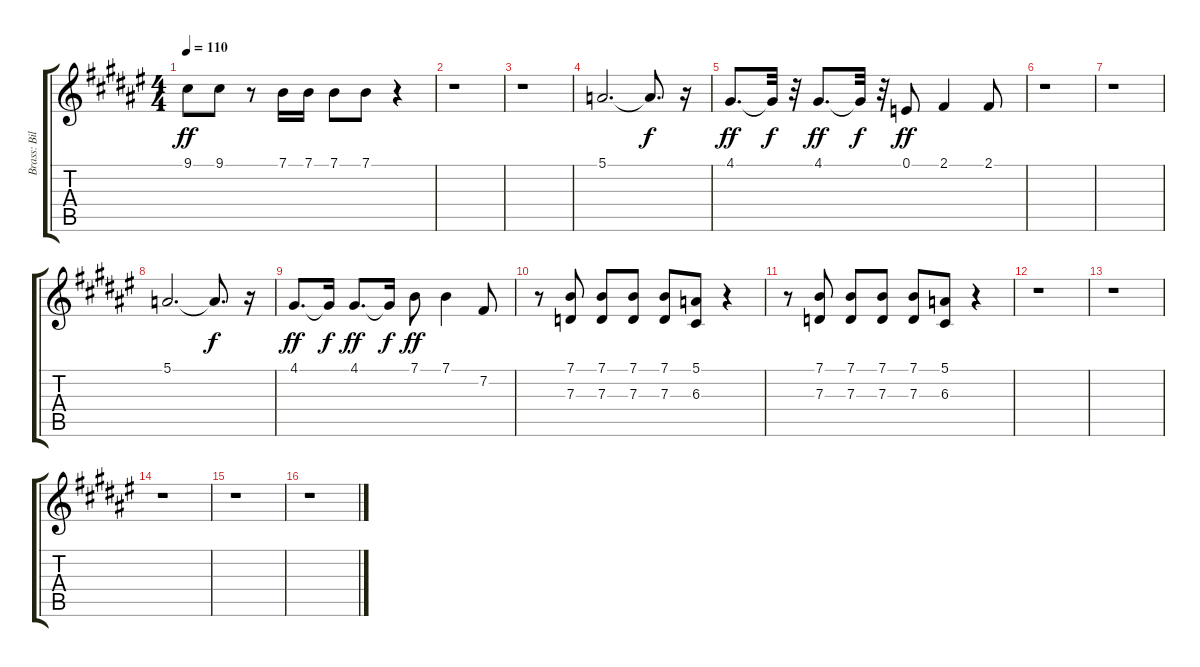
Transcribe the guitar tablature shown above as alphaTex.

\track ("Brass: Bill Payne" "Brass: Bil") {instrument brasssection}
\staff {score tabs}
\tuning (E4 B3 G3 D3 A2 E2) {hide}
\ts (4 4)
\tempo 110
\clef g2
\ks f#
9.1.8{dy ff} 9.1.8 r.8 7.1.16 7.1.16 7.1.8 7.1.8 r.4 |
r.1 |
r.1 |
5.1.2{d} 5.1{t}.8{d dy f} r.16 |
4.1.8{d dy ff} 4.1{t}.32{dy f} r.32 4.1.8{d dy ff} 4.1{t}.32{dy f} r.32 0.1.8{dy ff} 2.1.4 2.1.8 |
r.1 |
r.1 |
5.1.2{d} 5.1{t}.8{d dy f} r.16 |
4.1.8{d dy ff} 4.1{t}.16{dy f} 4.1.8{d dy ff} 4.1{t}.16{dy f} 7.1.8{dy ff} 7.1.4 7.2.8 |
r.8 (7.1 7.3).8 (7.1 7.3).8 (7.1 7.3).8 (7.1 7.3).8 (5.1 6.3).8 r.4 |
r.8 (7.1 7.3).8 (7.1 7.3).8 (7.1 7.3).8 (7.1 7.3).8 (5.1 6.3).8 r.4 |
r.1 |
r.1 |
r.1 |
r.1 |
r.1
